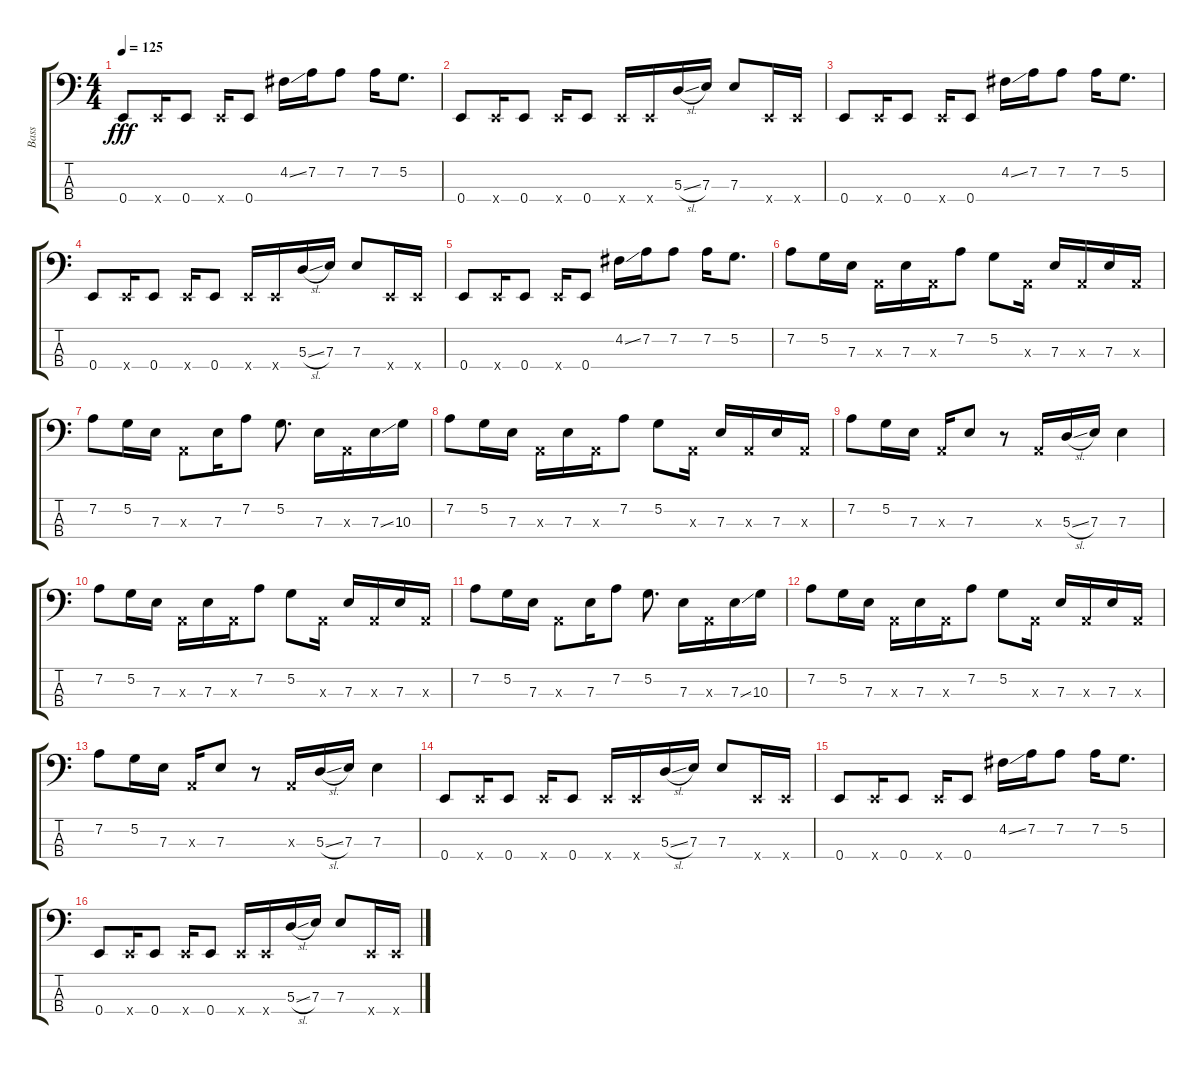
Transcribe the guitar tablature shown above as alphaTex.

\track ("Bass" "Bass") {instrument electricguitarclean}
\staff {score tabs}
\tuning (G2 D2 A1 E1) {hide}
\ts (4 4)
\tempo 125
\clef f4
\ks c
0.4.8{dy fff} 0.4{x}.16 0.4.8 0.4{x}.16 0.4.8 4.2{ss}.16 7.2.16 7.2.8 7.2.16 5.2.8{d} |
0.4.8 0.4{x}.16 0.4.8 0.4{x}.16 0.4.8 0.4{x}.16 0.4{x}.16 5.3{sl}.16 7.3.16 7.3.8 0.4{x}.16 0.4{x}.16 |
0.4.8 0.4{x}.16 0.4.8 0.4{x}.16 0.4.8 4.2{ss}.16 7.2.16 7.2.8 7.2.16 5.2.8{d} |
0.4.8 0.4{x}.16 0.4.8 0.4{x}.16 0.4.8 0.4{x}.16 0.4{x}.16 5.3{sl}.16 7.3.16 7.3.8 0.4{x}.16 0.4{x}.16 |
0.4.8 0.4{x}.16 0.4.8 0.4{x}.16 0.4.8 4.2{ss}.16 7.2.16 7.2.8 7.2.16 5.2.8{d} |
7.2.8 5.2.16 7.3.16 0.3{x}.16 7.3.16 0.3{x}.16 7.2.8 5.2.8 0.3{x}.16 7.3.16 0.3{x}.16 7.3.16 0.3{x}.16 |
7.2.8 5.2.16 7.3.16 0.3{x}.8 7.3.16 7.2.8 5.2.8{d} 7.3.16 0.3{x}.16 7.3{ss}.16 10.3.16 |
7.2.8 5.2.16 7.3.16 0.3{x}.16 7.3.16 0.3{x}.16 7.2.8 5.2.8 0.3{x}.16 7.3.16 0.3{x}.16 7.3.16 0.3{x}.16 |
7.2.8 5.2.16 7.3.16 0.3{x}.16 7.3.8 r.8 0.3{x}.16 5.3{sl}.16 7.3.16 7.3.4 |
7.2.8 5.2.16 7.3.16 0.3{x}.16 7.3.16 0.3{x}.16 7.2.8 5.2.8 0.3{x}.16 7.3.16 0.3{x}.16 7.3.16 0.3{x}.16 |
7.2.8 5.2.16 7.3.16 0.3{x}.8 7.3.16 7.2.8 5.2.8{d} 7.3.16 0.3{x}.16 7.3{ss}.16 10.3.16 |
7.2.8 5.2.16 7.3.16 0.3{x}.16 7.3.16 0.3{x}.16 7.2.8 5.2.8 0.3{x}.16 7.3.16 0.3{x}.16 7.3.16 0.3{x}.16 |
7.2.8 5.2.16 7.3.16 0.3{x}.16 7.3.8 r.8 0.3{x}.16 5.3{sl}.16 7.3.16 7.3.4 |
0.4.8 0.4{x}.16 0.4.8 0.4{x}.16 0.4.8 0.4{x}.16 0.4{x}.16 5.3{sl}.16 7.3.16 7.3.8 0.4{x}.16 0.4{x}.16 |
0.4.8 0.4{x}.16 0.4.8 0.4{x}.16 0.4.8 4.2{ss}.16 7.2.16 7.2.8 7.2.16 5.2.8{d} |
0.4.8 0.4{x}.16 0.4.8 0.4{x}.16 0.4.8 0.4{x}.16 0.4{x}.16 5.3{sl}.16 7.3.16 7.3.8 0.4{x}.16 0.4{x}.16
